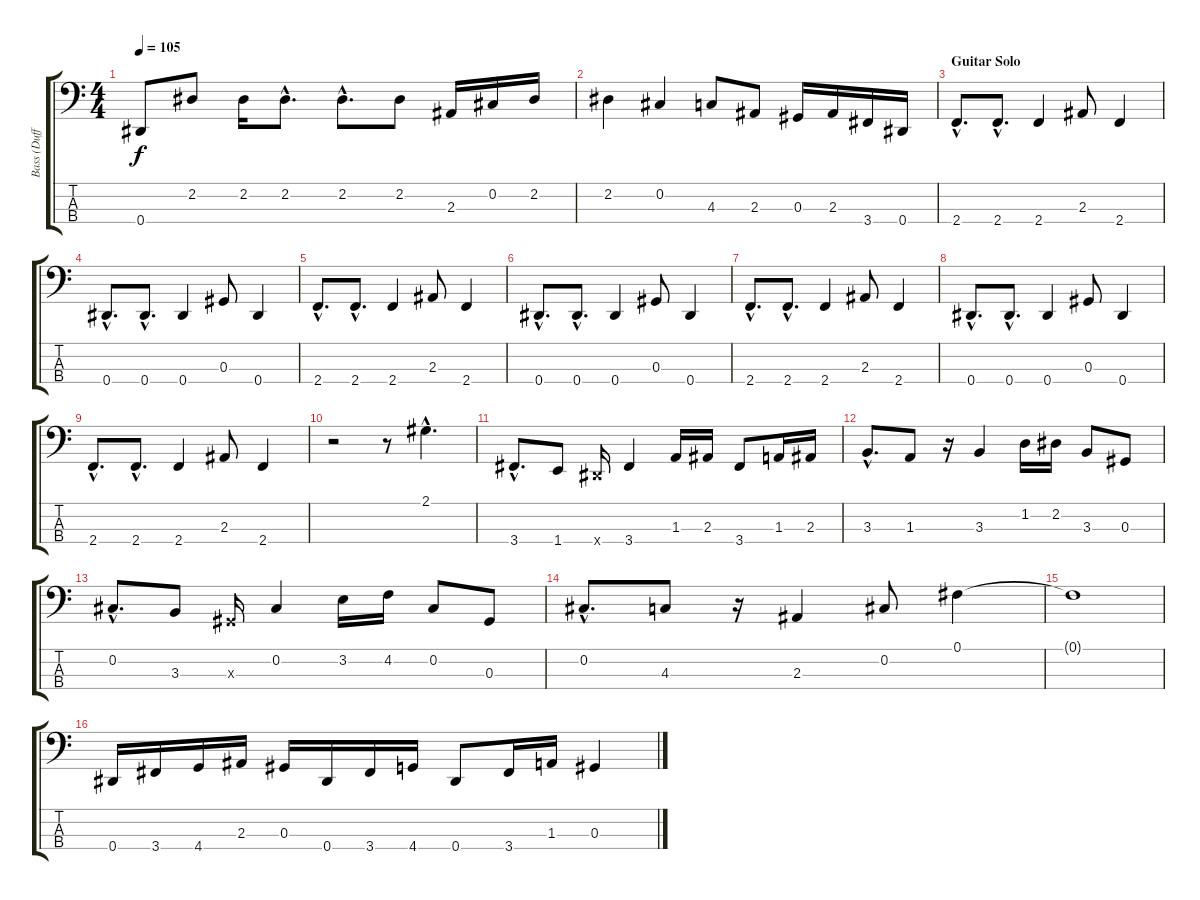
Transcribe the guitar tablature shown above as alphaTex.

\track ("Bass (Duff)" "Bass (Duff") {instrument electricbasspick}
\staff {score tabs}
\tuning (Gb2 Db2 Ab1 Eb1) {hide}
\ts (4 4)
\tempo 105
\clef f4
\ks c
0.4.8{dy f} 2.2.8 2.2.16 2.2{hac}.8{d} 2.2{hac}.8{d} 2.2.8 2.3.16 0.2.16 2.2.16 |
2.2.4 0.2.4 4.3.8 2.3.8 0.3.16 2.3.16 3.4.16 0.4.16 |
\section ("" "Guitar Solo")
2.4{hac}.8{d} 2.4{hac}.8{d} 2.4.4 2.3.8 2.4.4 |
0.4{hac}.8{d} 0.4{hac}.8{d} 0.4.4 0.3.8 0.4.4 |
2.4{hac}.8{d} 2.4{hac}.8{d} 2.4.4 2.3.8 2.4.4 |
0.4{hac}.8{d} 0.4{hac}.8{d} 0.4.4 0.3.8 0.4.4 |
2.4{hac}.8{d} 2.4{hac}.8{d} 2.4.4 2.3.8 2.4.4 |
0.4{hac}.8{d} 0.4{hac}.8{d} 0.4.4 0.3.8 0.4.4 |
2.4{hac}.8{d} 2.4{hac}.8{d} 2.4.4 2.3.8 2.4.4 |
r.2 r.8 2.1{hac}.4{d} |
3.4{hac}.8{d} 1.4.8 0.4{x}.16 3.4.4 1.3.16 2.3.16 3.4.8 1.3.16 2.3.16 |
3.3{hac}.8{d} 1.3.8 r.16 3.3.4 1.2.16 2.2.16 3.3.8 0.3.8 |
0.2{hac}.8{d} 3.3.8 0.3{x}.16 0.2.4 3.2.16 4.2.16 0.2.8 0.3.8 |
0.2{hac}.8{d} 4.3.8 r.16 2.3.4 0.2.8 0.1.4 |
0.1{t}.1 |
0.4.16 3.4.16 4.4.16 2.3.16 0.3.16 0.4.16 3.4.16 4.4.16 0.4.8 3.4.16 1.3.16 0.3.4
